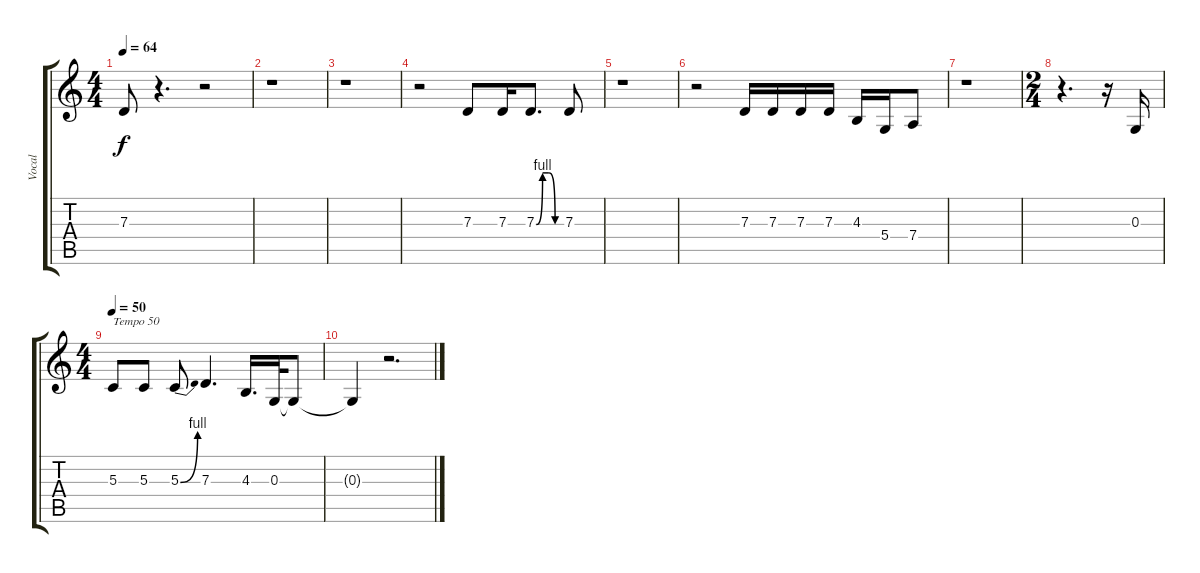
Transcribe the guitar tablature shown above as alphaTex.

\track ("Vocal" "Vocal") {instrument lead6voice}
\staff {score tabs}
\tuning (E4 B3 G3 D3 A2 E2) {hide}
\ts (4 4)
\tempo 64
\clef g2
\ks c
7.3.8{dy f} r.4{d} r.2 |
r.1 |
r.1 |
r.2 7.3.8 7.3.16 7.3{be (custom 0 0 15 4 30 4 45 0 60 0)}.8{d} 7.3.8 |
r.1 |
r.2 7.3.16 7.3.16 7.3.16 7.3.16 4.3.16 5.4.16 7.4.8 |
r.1 |
\ts (2 4)
r.4{d} r.16 0.3.16 |
\ts (4 4)
\tempo 50
5.3.8{txt "Tempo 50"} 5.3.8 5.3{be (bend 0 0 60 4)}.8 7.3.4{d} 4.3.16{d} 0.3.32 0.3{t}.8 |
0.3{t}.4 r.2{d}
